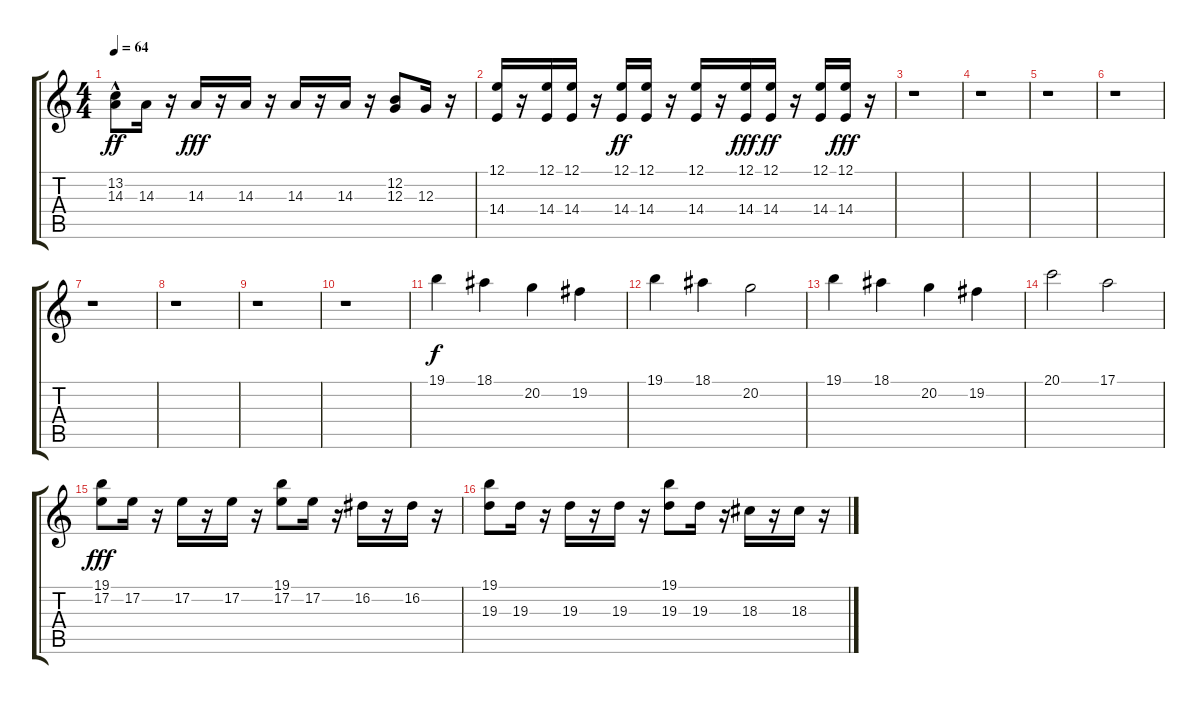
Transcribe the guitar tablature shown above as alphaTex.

\track "" {instrument synthstrings1}
\staff {score tabs}
\tuning (E4 B3 G3 D3 A2 E2) {hide}
\ts (4 4)
\tempo 64
\clef g2
\ks c
(13.2{hac} 14.3).8{dy ff} 14.3.16 r.16 14.3.16{dy fff} r.16 14.3.16 r.16 14.3.16 r.16 14.3.16 r.16 (12.2 12.3).8 12.3.16 r.16 |
(12.1 14.4).16 r.16 (12.1 14.4).16 (12.1 14.4).16 r.16 (12.1 14.4).16{dy ff} (12.1 14.4).16 r.16 (12.1 14.4).16 r.16 (12.1 14.4).16{dy fff} (12.1 14.4).16{dy ff} r.16 (12.1 14.4).16 (12.1 14.4).16{dy fff} r.16 |
r.1 |
r.1 |
r.1 |
r.1 |
r.1 |
r.1 |
r.1 |
r.1 |
19.1.4{dy f} 18.1.4 20.2.4 19.2.4 |
19.1.4 18.1.4 20.2.2 |
19.1.4 18.1.4 20.2.4 19.2.4 |
20.1.2 17.1.2 |
(19.1 17.2).8{dy fff} 17.2.16 r.16 17.2.16 r.16 17.2.16 r.16 (19.1 17.2).8 17.2.16 r.16 16.2.16 r.16 16.2.16 r.16 |
(19.1 19.3).8 19.3.16 r.16 19.3.16 r.16 19.3.16 r.16 (19.1 19.3).8 19.3.16 r.16 18.3.16 r.16 18.3.16 r.16
